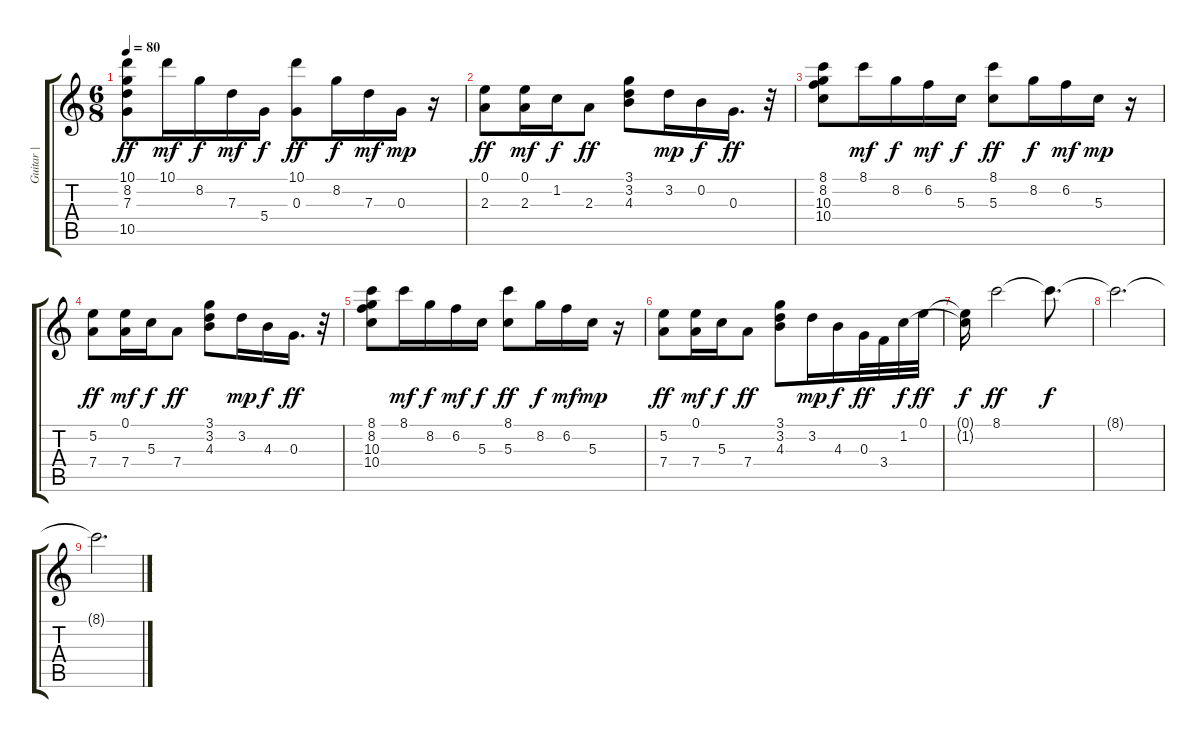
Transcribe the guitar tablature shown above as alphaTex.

\track ("Guitar |" "Guitar |") {instrument acousticguitarsteel}
\staff {score tabs}
\tuning (E4 B3 G3 D3 A2 E2) {hide}
\ts (6 8)
\tempo 80
\clef g2
\ks c
(10.1 8.2 7.3 10.5).8{dy ff} 10.1.16{dy mf} 8.2.16{dy f} 7.3.16{dy mf} 5.4.16{dy f} (10.1 0.3).8{dy ff} 8.2.16{dy f} 7.3.16{dy mf} 0.3.16{dy mp} r.16 |
(0.1 2.3).8{dy ff} (0.1 2.3).16{dy mf} 1.2.16{dy f} 2.3.8{dy ff} (3.1 3.2 4.3).8 3.2.16{dy mp} 0.2.16{dy f} 0.3.16{d dy ff} r.32 |
(8.1 8.2 10.3 10.4).8 8.1.16{dy mf} 8.2.16{dy f} 6.2.16{dy mf} 5.3.16{dy f} (8.1 5.3).8{dy ff} 8.2.16{dy f} 6.2.16{dy mf} 5.3.16{dy mp} r.16 |
(5.2 7.4).8{dy ff} (0.1 7.4).16{dy mf} 5.3.16{dy f} 7.4.8{dy ff} (3.1 3.2 4.3).8 3.2.16{dy mp} 4.3.16{dy f} 0.3.16{d dy ff} r.32 |
(8.1 8.2 10.3 10.4).8 8.1.16{dy mf} 8.2.16{dy f} 6.2.16{dy mf} 5.3.16{dy f} (8.1 5.3).8{dy ff} 8.2.16{dy f} 6.2.16{dy mf} 5.3.16{dy mp} r.16 |
(5.2 7.4).8{dy ff} (0.1 7.4).16{dy mf} 5.3.16{dy f} 7.4.8{dy ff} (3.1 3.2 4.3).8 3.2.16{dy mp} 4.3.16{dy f} 0.3.32{dy ff} 3.4.32 1.2.32{dy f} 0.1.32{dy ff} |
(0.1{t} 1.2{t}).16{dy f} 8.1.2{dy ff} 8.1{t}.8{d dy f} |
8.1{t}.2{d} |
8.1{t}.2{d}
